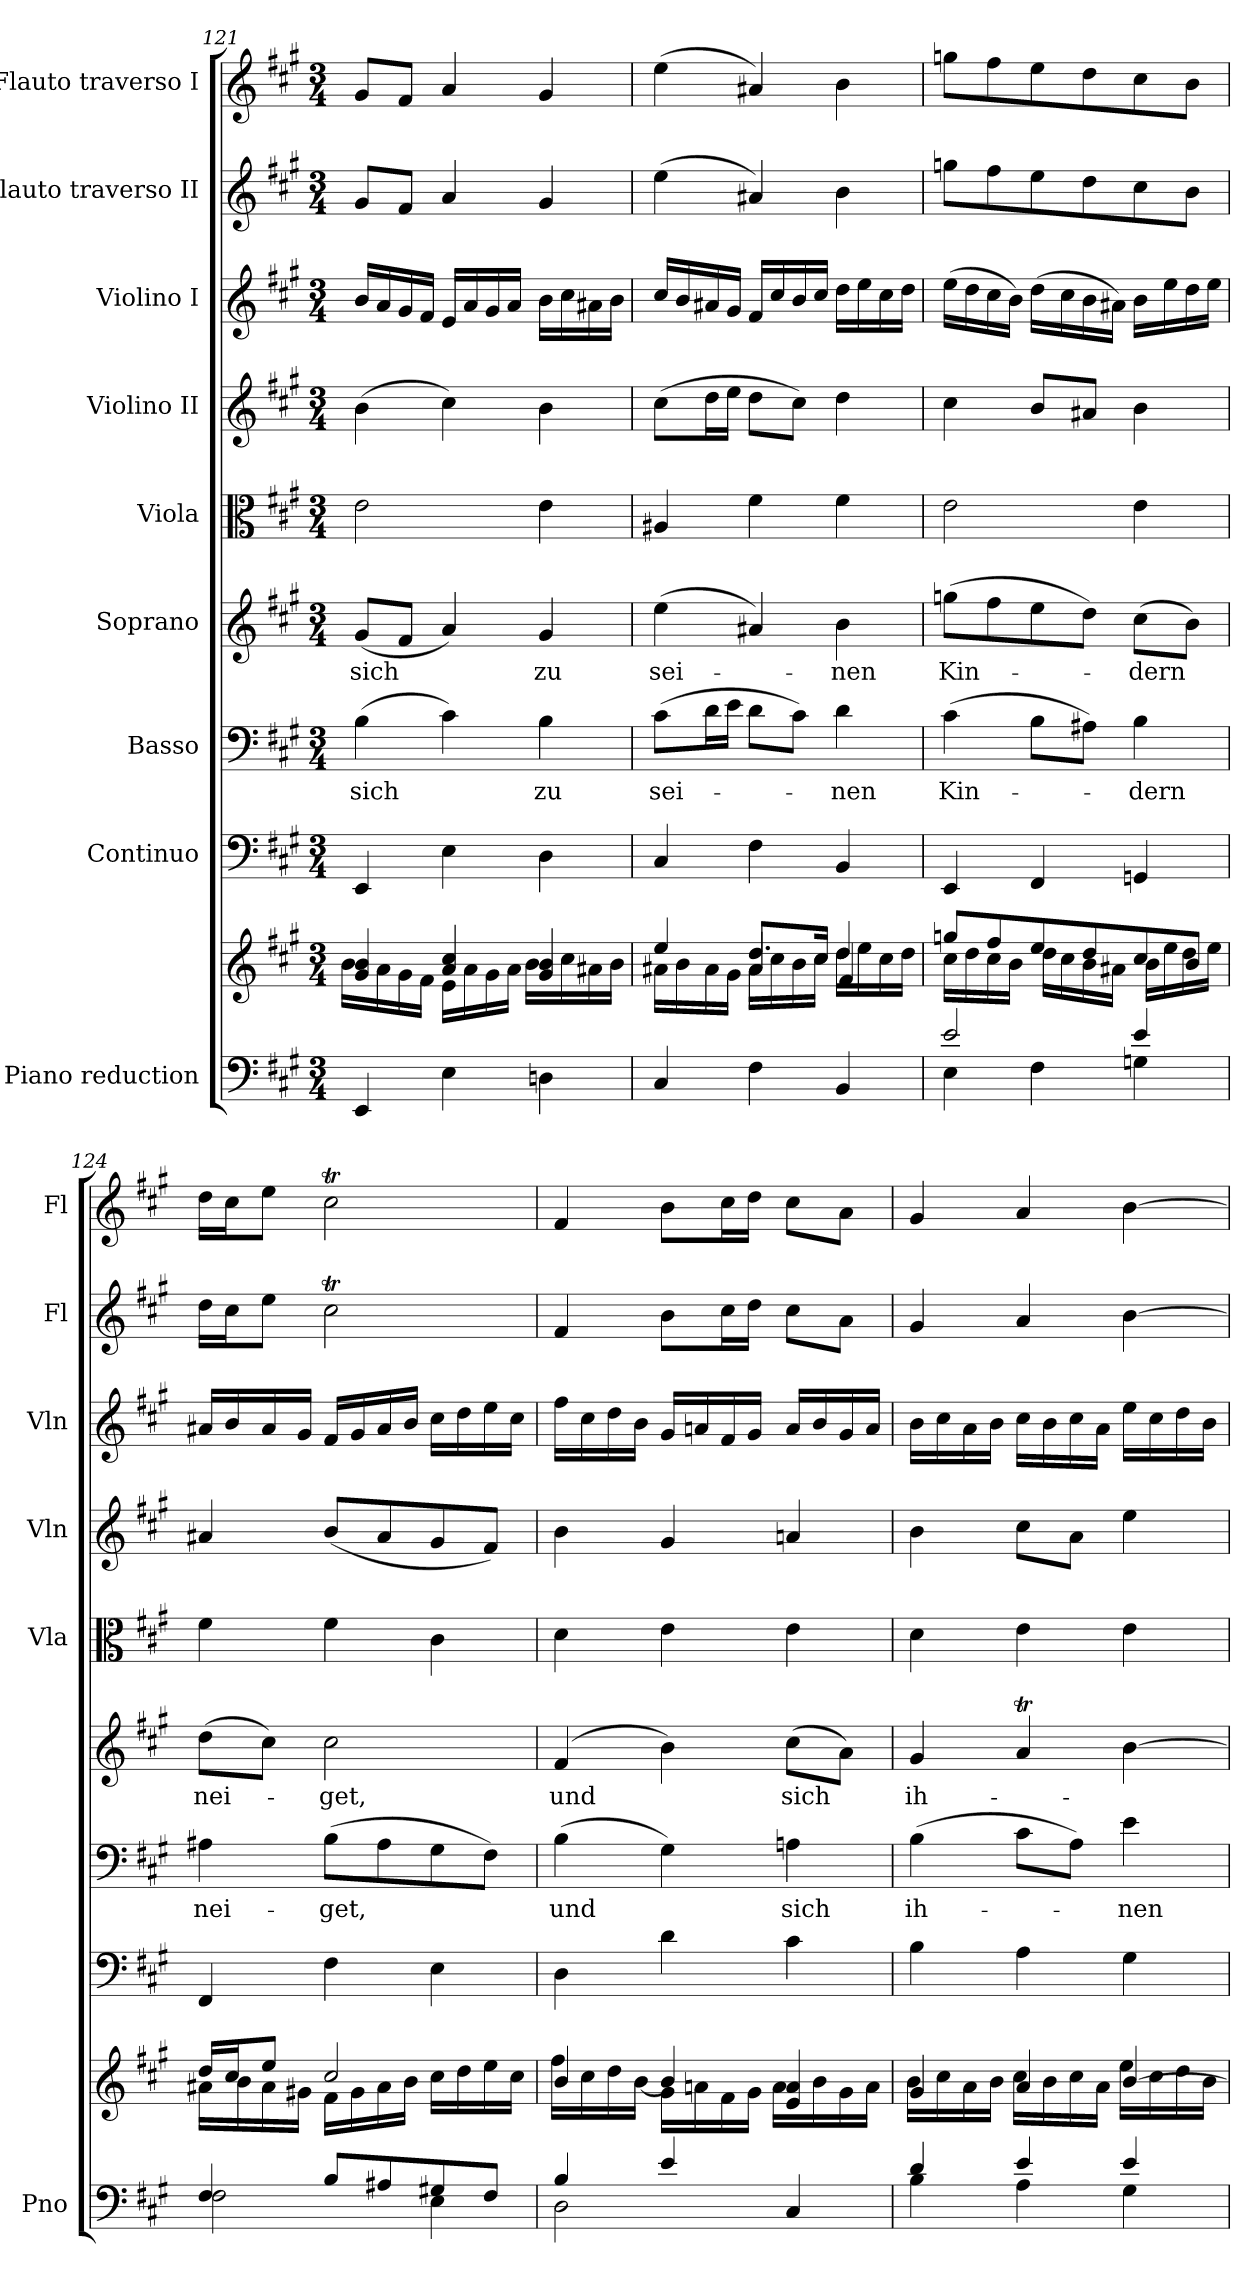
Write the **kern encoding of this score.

**kern	**kern	**kern	**kern	**text	**kern	**text	**kern	**kern	**kern	**kern	**kern
*part9	*part9	*part8	*part7	*part7	*part6	*part6	*part5	*part4	*part3	*part2	*part1
*staff10	*staff9	*staff8	*staff7	*staff7	*staff6	*staff6	*staff5	*staff4	*staff3	*staff2	*staff1
*I"Piano reduction	*	*I"Continuo	*I"Basso	*	*I"Soprano	*	*I"Viola	*I"Violino II	*I"Violino I	*I"Flauto traverso II	*I"Flauto traverso I
*I'Pno	*	*	*	*	*	*	*I'Vla	*I'Vln	*I'Vln	*I'Fl	*I'Fl
*clefF4	*clefG2	*clefF4	*clefF4	*	*clefG2	*	*clefC3	*clefG2	*clefG2	*clefG2	*clefG2
*k[f#c#g#]	*k[f#c#g#]	*k[f#c#g#]	*k[f#c#g#]	*	*k[f#c#g#]	*	*k[f#c#g#]	*k[f#c#g#]	*k[f#c#g#]	*k[f#c#g#]	*k[f#c#g#]
*M3/4	*M3/4	*M3/4	*M3/4	*	*M3/4	*	*M3/4	*M3/4	*M3/4	*M3/4	*M3/4
=121	=121	=121	=121	=121	=121	=121	=121	=121	=121	=121	=121
*	*^	*	*	*	*	*	*	*	*	*	*
!	!	!	!	!	!LO:LY:b	!	!LO:LY:b	!	!	!	!	!
4EE/	4g#/ 4b/	16b\LL	4EE/	(4B\	sich	(8g#/L	sich	2e\	(4b\	16b/LL	8g#/L	8g#/L
.	.	16a\	.	.	.	.	.	.	.	16a/	.	.
.	.	16g#\	.	.	.	8f#/J	.	.	.	16g#/	8f#/J	8f#/J
.	.	16f#\JJ	.	.	.	.	.	.	.	16f#/JJ	.	.
4E\	4a/ 4cc#/	16e\LL	4E\	4c#\)	.	4a/)	.	.	4cc#\)	16e/LL	4a/	4a/
.	.	16a\	.	.	.	.	.	.	.	16a/	.	.
.	.	16g#\	.	.	.	.	.	.	.	16g#/	.	.
.	.	16a\JJ	.	.	.	.	.	.	.	16a/JJ	.	.
!	!	!	!	!	!LO:LY:b	!	!LO:LY:b	!	!	!	!	!
4Dn\	4g#/ 4b/	16b\LL	4D\	4B\	zu	4g#/	zu	4e\	4b\	16b\LL	4g#/	4g#/
.	.	16cc#\	.	.	.	.	.	.	.	16cc#\	.	.
.	.	16a#X\	.	.	.	.	.	.	.	16a#X\	.	.
.	.	16b\JJ	.	.	.	.	.	.	.	16b\JJ	.	.
!!LO:PB:g=z
=122	=122	=122	=122	=122	=122	=122	=122	=122	=122	=122	=122	=122
*	*	*^	*	*	*	*	*	*	*	*	*	*
!	!	!	!	!	!	!LO:LY:b	!	!LO:LY:b	!	!	!	!	!
4C#/	4ee/	16a#X\LL	4ryy	4C#/	(8c#\L	sei-	(4ee\	sei-	4A#X/	(8cc#\L	16cc#/LL	(4ee\	(4ee\
.	.	16b\	.	.	.	.	.	.	.	.	16b/	.	.
.	.	16a#\	.	.	16d\L	.	.	.	.	16dd\L	16a#X/	.	.
.	.	16g#\JJ	.	.	16e\JJ	.	.	.	.	16ee\JJ	16g#/JJ	.	.
4F#\	8.dd/L	16a#\LL	4a#/	4F#\	8d\L	.	4a#X/)	.	4f#\	8dd\L	16f#/LL	4a#X/)	4a#X/)
.	.	16cc#\	.	.	.	.	.	.	.	.	16cc#/	.	.
.	.	16b\	.	.	8c#\J)	.	.	.	.	8cc#\J)	16b/	.	.
.	16cc#/Jk	16cc#\JJ	.	.	.	.	.	.	.	.	16cc#/JJ	.	.
!	!	!	!	!	!	!LO:LY:b	!	!LO:LY:b	!	!	!	!	!
4BB/	4dd/	16dd\LL	4f#/	4BB/	4d\	-nen	4b\	-nen	4f#\	4dd\	16dd\LL	4b\	4b\
.	.	16ee\	.	.	.	.	.	.	.	.	16ee\	.	.
.	.	16cc#\	.	.	.	.	.	.	.	.	16cc#\	.	.
.	.	16dd\JJ	.	.	.	.	.	.	.	.	16dd\JJ	.	.
*	*	*v	*v	*	*	*	*	*	*	*	*	*	*
=123	=123	=123	=123	=123	=123	=123	=123	=123	=123	=123	=123	=123
*^	*	*	*	*	*	*	*	*	*	*	*	*
!	!	!	!	!	!	!LO:LY:b	!	!LO:LY:b	!	!	!	!	!
2e/	4E\	8ggn/L	16cc#\LL	4EE/	(4c#\	Kin-	(8ggn\L	Kin-	2e\	4cc#\	(16ee\LL	8ggn\L	8ggn\L
.	.	.	16dd\	.	.	.	.	.	.	.	16dd\	.	.
.	.	8ff#/	16cc#\	.	.	.	8ff#\	.	.	.	16cc#\	8ff#\	8ff#\
.	.	.	16b\JJ	.	.	.	.	.	.	.	16b\JJ)	.	.
.	4F#\	8ee/	16dd\LL	4FF#/	8B\L	.	8ee\	.	.	8b/L	(16dd\LL	8ee\	8ee\
.	.	.	16cc#\	.	.	.	.	.	.	.	16cc#\	.	.
.	.	8dd/	16b\	.	8A#X\J)	.	8dd\J)	.	.	8a#X/J	16b\	8dd\	8dd\
.	.	.	16a#X\JJ	.	.	.	.	.	.	.	16a#X\JJ)	.	.
!	!	!	!	!	!	!LO:LY:b	!	!LO:LY:b	!	!	!	!	!
4e/	4Gn\	8cc#/	16b\LL	4GGn/	4B\	-dern	(8cc#\L	-dern	4e\	4b\	16b\LL	8cc#\	8cc#\
.	.	.	16ee\	.	.	.	.	.	.	.	16ee\	.	.
.	.	8b/J	16dd\	.	.	.	8b\J)	.	.	.	16dd\	8b\J	8b\J
.	.	.	16ee\JJ	.	.	.	.	.	.	.	16ee\JJ	.	.
=124	=124	=124	=124	=124	=124	=124	=124	=124	=124	=124	=124	=124	=124
!	!	!	!	!	!	!LO:LY:b	!	!LO:LY:b	!	!	!	!	!
4F#/	2F#\	16dd/LL	16a#X\LL	4FF#/	4A#X\	nei-	(8dd\L	nei-	4f#\	4a#X/	16a#X/LL	16dd\LL	16dd\LL
.	.	16cc#/J	16b\	.	.	.	.	.	.	.	16b/	16cc#\J	16cc#\J
.	.	8ee/J	16a#\	.	.	.	8cc#\J)	.	.	.	16a#/	8ee\J	8ee\J
.	.	.	16g#X\JJ	.	.	.	.	.	.	.	16g#/JJ	.	.
!	!	!	!	!	!	!LO:LY:b	!	!LO:LY:b	!	!	!	!	!
8B/L	.	2cc#/	16f#\LL	4F#\	(8B\L	-get,	2cc#\	-get,	4f#\	(8b/L	16f#/LL	2cc#t\	2cc#t\
.	.	.	16g#\	.	.	.	.	.	.	.	16g#/	.	.
8A#X/	.	.	16a#\	.	8A#\	.	.	.	.	8a#/	16a#/	.	.
.	.	.	16b\JJ	.	.	.	.	.	.	.	16b/JJ	.	.
8G#X/	4E\	.	16cc#\LL	4E\	8G#\	.	.	.	4c#\	8g#/	16cc#\LL	.	.
.	.	.	16dd\	.	.	.	.	.	.	.	16dd\	.	.
8F#/J	.	.	16ee\	.	8F#\J)	.	.	.	.	8f#/J)	16ee\	.	.
.	.	.	16cc#\JJ	.	.	.	.	.	.	.	16cc#\JJ	.	.
=125	=125	=125	=125	=125	=125	=125	=125	=125	=125	=125	=125	=125	=125
!	!	!	!	!	!	!LO:LY:b	!	!LO:LY:b	!	!	!	!	!
4B/	2D\	4b/	16ff#\LL	4D\	(4B\	und	(4f#/	und	4d\	4b\	16ff#\LL	4f#/	4f#/
.	.	.	16cc#\	.	.	.	.	.	.	.	16cc#\	.	.
.	.	.	16dd\	.	.	.	.	.	.	.	16dd\	.	.
.	.	.	[>16b\JJ	.	.	.	.	.	.	.	16b\JJ	.	.
4e/	.	4b/]	16g#\LL	4d\	4G#\)	.	4b\)	.	4e\	4g#/	16g#/LL	8b\L	8b\L
.	.	.	16an\	.	.	.	.	.	.	.	16an/	.	.
.	.	.	16f#\	.	.	.	.	.	.	.	16f#/	16cc#\L	16cc#\L
.	.	.	16g#\JJ	.	.	.	.	.	.	.	16g#/JJ	16dd\JJ	16dd\JJ
!	!	!	!	!	!	!LO:LY:b	!	!LO:LY:b	!	!	!	!	!
4C#/	4ryy	4e/ 4a/	16a\LL	4c#\	4An\	sich	(8cc#\L	sich	4e\	4an/	16a/LL	8cc#\L	8cc#\L
.	.	.	16b\	.	.	.	.	.	.	.	16b/	.	.
.	.	.	16g#\	.	.	.	8a\J)	.	.	.	16g#/	8a\J	8a\J
.	.	.	16a\JJ	.	.	.	.	.	.	.	16a/JJ	.	.
=126	=126	=126	=126	=126	=126	=126	=126	=126	=126	=126	=126	=126	=126
!	!	!	!	!	!	!LO:LY:b	!	!LO:LY:b	!	!	!	!	!
4d/	4B\	4g#/	16b\LL	4B\	(4B\	ih-	4g#/	ih-	4d\	4b\	16b\LL	4g#/	4g#/
.	.	.	16cc#\	.	.	.	.	.	.	.	16cc#\	.	.
.	.	.	16a\	.	.	.	.	.	.	.	16a\	.	.
.	.	.	16b\JJ	.	.	.	.	.	.	.	16b\JJ	.	.
4e/	4A\	4a/	16cc#\LL	4A\	8c#\L	.	4aT/	.	4e\	8cc#\L	16cc#\LL	4a/	4a/
.	.	.	16b\	.	.	.	.	.	.	.	16b\	.	.
.	.	.	16cc#\	.	8A\J)	.	.	.	.	8a\J	16cc#\	.	.
.	.	.	16a\JJ	.	.	.	.	.	.	.	16a\JJ	.	.
!	!	!	!	!	!	!LO:LY:b	!	!	!	!	!	!	!
4e/	4G#\	[<4b/	16ee\LL	4G#\	4e\	-nen	[4b\	.	4e\	4ee\	16ee\LL	[4b\	[4b\
.	.	.	16cc#\	.	.	.	.	.	.	.	16cc#\	.	.
.	.	.	16dd\	.	.	.	.	.	.	.	16dd\	.	.
.	.	.	16b\JJ	.	.	.	.	.	.	.	16b\JJ	.	.
*v	*v	*	*	*	*	*	*	*	*	*	*	*	*
*	*v	*v	*	*	*	*	*	*	*	*	*	*
=	=	=	=	=	=	=	=	=	=	=	=
*-	*-	*-	*-	*-	*-	*-	*-	*-	*-	*-	*-
